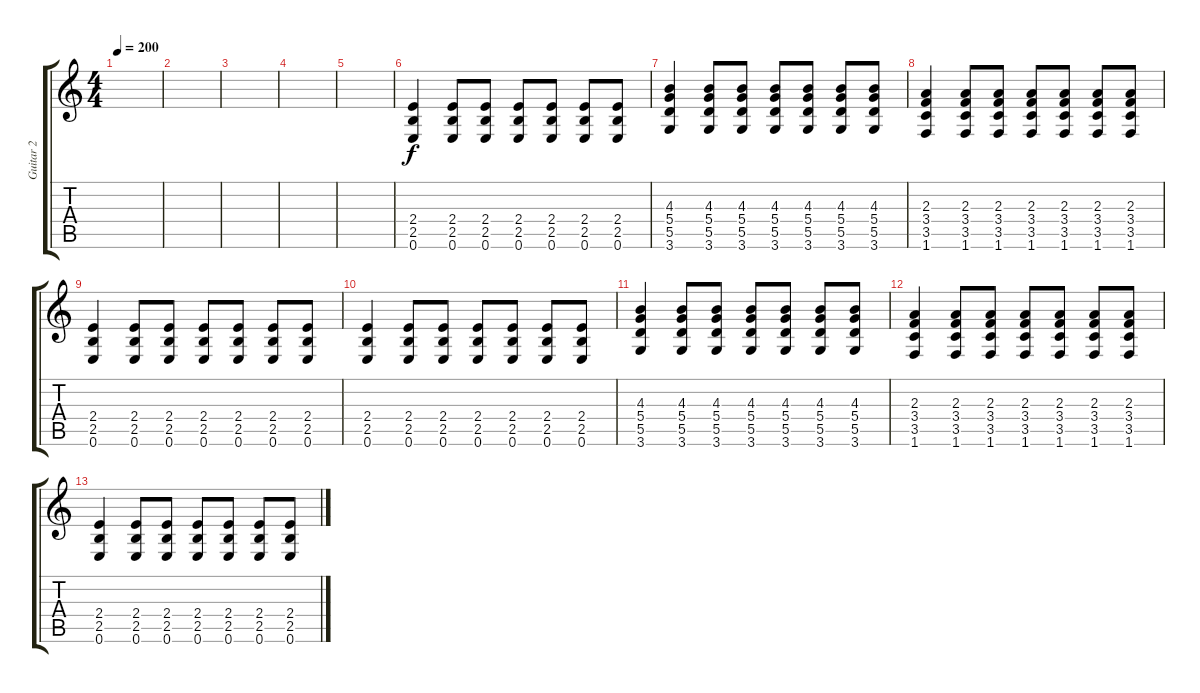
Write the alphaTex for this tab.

\track ("Guitar 2" "Guitar 2") {instrument distortionguitar}
\staff {score tabs}
\tuning (E4 B3 G3 D3 A2 E2) {hide}
\ts (4 4)
\tempo 200
\clef g2
\ks c
|
|
|
|
|
(2.4 2.5 0.6).4 (2.4 2.5 0.6).8 (2.4 2.5 0.6).8 (2.4 2.5 0.6).8 (2.4 2.5 0.6).8 (2.4 2.5 0.6).8 (2.4 2.5 0.6).8 |
(4.3 5.4 5.5 3.6).4 (4.3 5.4 5.5 3.6).8 (4.3 5.4 5.5 3.6).8 (4.3 5.4 5.5 3.6).8 (4.3 5.4 5.5 3.6).8 (4.3 5.4 5.5 3.6).8 (4.3 5.4 5.5 3.6).8 |
(2.3 3.4 3.5 1.6).4 (2.3 3.4 3.5 1.6).8 (2.3 3.4 3.5 1.6).8 (2.3 3.4 3.5 1.6).8 (2.3 3.4 3.5 1.6).8 (2.3 3.4 3.5 1.6).8 (2.3 3.4 3.5 1.6).8 |
(2.4 2.5 0.6).4 (2.4 2.5 0.6).8 (2.4 2.5 0.6).8 (2.4 2.5 0.6).8 (2.4 2.5 0.6).8 (2.4 2.5 0.6).8 (2.4 2.5 0.6).8 |
(2.4 2.5 0.6).4 (2.4 2.5 0.6).8 (2.4 2.5 0.6).8 (2.4 2.5 0.6).8 (2.4 2.5 0.6).8 (2.4 2.5 0.6).8 (2.4 2.5 0.6).8 |
(4.3 5.4 5.5 3.6).4 (4.3 5.4 5.5 3.6).8 (4.3 5.4 5.5 3.6).8 (4.3 5.4 5.5 3.6).8 (4.3 5.4 5.5 3.6).8 (4.3 5.4 5.5 3.6).8 (4.3 5.4 5.5 3.6).8 |
(2.3 3.4 3.5 1.6).4 (2.3 3.4 3.5 1.6).8 (2.3 3.4 3.5 1.6).8 (2.3 3.4 3.5 1.6).8 (2.3 3.4 3.5 1.6).8 (2.3 3.4 3.5 1.6).8 (2.3 3.4 3.5 1.6).8 |
(2.4 2.5 0.6).4 (2.4 2.5 0.6).8 (2.4 2.5 0.6).8 (2.4 2.5 0.6).8 (2.4 2.5 0.6).8 (2.4 2.5 0.6).8 (2.4 2.5 0.6).8
